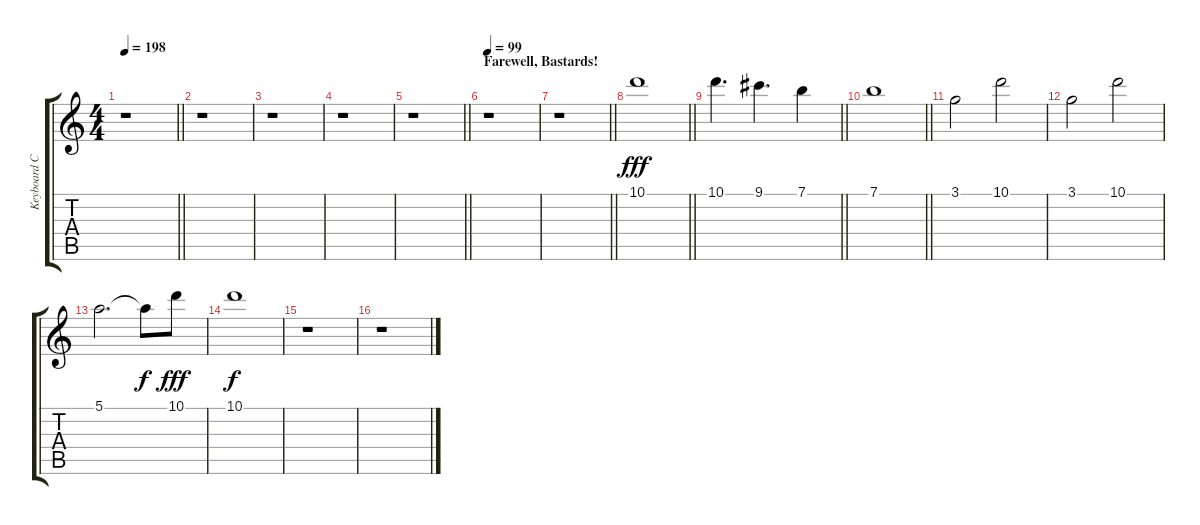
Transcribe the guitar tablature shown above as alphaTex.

\track ("Keyboard Crunch" "Keyboard C") {instrument lead2sawtooth}
\staff {score tabs}
\tuning (E5 B3 G3 D3 A2 D2) {hide}
\ts (4 4)
\tempo 198
\clef g2
\barLineRight lightlight
\ks c
r.1{dy f} |
r.1 |
r.1 |
r.1 |
\barLineRight lightlight
r.1 |
\section ("" "Farewell, Bastards!")
\tempo 99
r.1 |
\barLineRight lightlight
r.1 |
\barLineRight lightlight
10.1.1{dy fff} |
\barLineRight lightlight
10.1.4{d} 9.1.4{d} 7.1.4 |
\barLineRight lightlight
7.1.1 |
3.1.2 10.1.2 |
3.1.2 10.1.2 |
5.1.2{d} 5.1{t}.8{dy f} 10.1.8{dy fff} |
10.1.1{dy f} |
r.1 |
r.1
